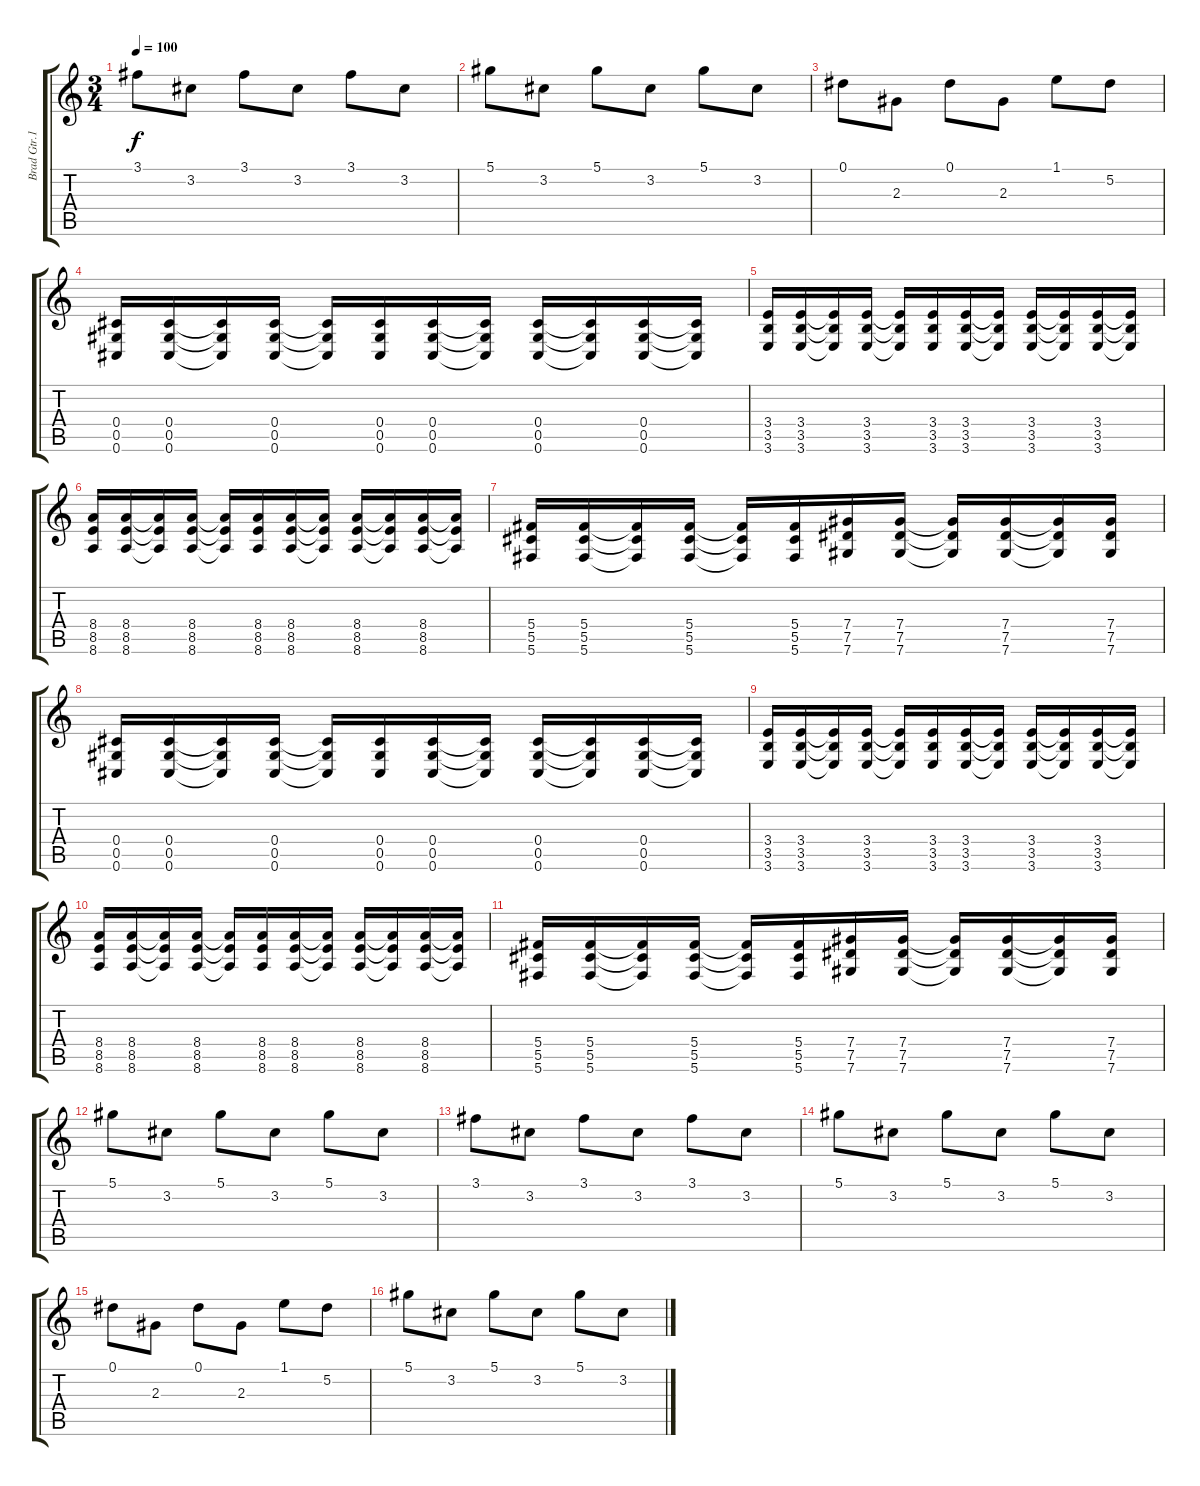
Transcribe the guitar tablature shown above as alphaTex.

\track ("Brad Gtr.1" "Brad Gtr.1") {instrument distortionguitar}
\staff {score tabs}
\tuning (Eb4 Bb3 Gb3 Db3 Ab2 Db2) {hide}
\ts (3 4)
\tempo 100
\clef g2
\ks c
3.1.8{dy f} 3.2.8 3.1.8 3.2.8 3.1.8 3.2.8 |
5.1.8 3.2.8 5.1.8 3.2.8 5.1.8 3.2.8 |
0.1.8 2.3.8 0.1.8 2.3.8 1.1.8 5.2.8 |
(0.4 0.5 0.6).16{volume 16 balance 0} (0.4 0.5 0.6).16 (0.4{t} 0.5{t} 0.6{t}).16 (0.4 0.5 0.6).16 (0.4{t} 0.5{t} 0.6{t}).16 (0.4 0.5 0.6).16 (0.4 0.5 0.6).16 (0.4{t} 0.5{t} 0.6{t}).16 (0.4 0.5 0.6).16 (0.4{t} 0.5{t} 0.6{t}).16 (0.4 0.5 0.6).16 (0.4{t} 0.5{t} 0.6{t}).16 |
(3.4 3.5 3.6).16 (3.4 3.5 3.6).16 (3.4{t} 3.5{t} 3.6{t}).16 (3.4 3.5 3.6).16 (3.4{t} 3.5{t} 3.6{t}).16 (3.4 3.5 3.6).16 (3.4 3.5 3.6).16 (3.4{t} 3.5{t} 3.6{t}).16 (3.4 3.5 3.6).16 (3.4{t} 3.5{t} 3.6{t}).16 (3.4 3.5 3.6).16 (3.4{t} 3.5{t} 3.6{t}).16 |
(8.4 8.5 8.6).16 (8.4 8.5 8.6).16 (8.4{t} 8.5{t} 8.6{t}).16 (8.4 8.5 8.6).16 (8.4{t} 8.5{t} 8.6{t}).16 (8.4 8.5 8.6).16 (8.4 8.5 8.6).16 (8.4{t} 8.5{t} 8.6{t}).16 (8.4 8.5 8.6).16 (8.4{t} 8.5{t} 8.6{t}).16 (8.4 8.5 8.6).16 (8.4{t} 8.5{t} 8.6{t}).16 |
(5.4 5.5 5.6).16 (5.4 5.5 5.6).16 (5.4{t} 5.5{t} 5.6{t}).16 (5.4 5.5 5.6).16 (5.4{t} 5.5{t} 5.6{t}).16 (5.4 5.5 5.6).16 (7.4 7.5 7.6).16 (7.4 7.5 7.6).16 (7.4{t} 7.5{t} 7.6{t}).16 (7.4 7.5 7.6).16 (7.4{t} 7.5{t} 7.6{t}).16 (7.4 7.5 7.6).16 |
(0.4 0.5 0.6).16 (0.4 0.5 0.6).16 (0.4{t} 0.5{t} 0.6{t}).16 (0.4 0.5 0.6).16 (0.4{t} 0.5{t} 0.6{t}).16 (0.4 0.5 0.6).16 (0.4 0.5 0.6).16 (0.4{t} 0.5{t} 0.6{t}).16 (0.4 0.5 0.6).16 (0.4{t} 0.5{t} 0.6{t}).16 (0.4 0.5 0.6).16 (0.4{t} 0.5{t} 0.6{t}).16 |
(3.4 3.5 3.6).16 (3.4 3.5 3.6).16 (3.4{t} 3.5{t} 3.6{t}).16 (3.4 3.5 3.6).16 (3.4{t} 3.5{t} 3.6{t}).16 (3.4 3.5 3.6).16 (3.4 3.5 3.6).16 (3.4{t} 3.5{t} 3.6{t}).16 (3.4 3.5 3.6).16 (3.4{t} 3.5{t} 3.6{t}).16 (3.4 3.5 3.6).16 (3.4{t} 3.5{t} 3.6{t}).16 |
(8.4 8.5 8.6).16 (8.4 8.5 8.6).16 (8.4{t} 8.5{t} 8.6{t}).16 (8.4 8.5 8.6).16 (8.4{t} 8.5{t} 8.6{t}).16 (8.4 8.5 8.6).16 (8.4 8.5 8.6).16 (8.4{t} 8.5{t} 8.6{t}).16 (8.4 8.5 8.6).16 (8.4{t} 8.5{t} 8.6{t}).16 (8.4 8.5 8.6).16 (8.4{t} 8.5{t} 8.6{t}).16 |
(5.4 5.5 5.6).16 (5.4 5.5 5.6).16 (5.4{t} 5.5{t} 5.6{t}).16 (5.4 5.5 5.6).16 (5.4{t} 5.5{t} 5.6{t}).16 (5.4 5.5 5.6).16 (7.4 7.5 7.6).16 (7.4 7.5 7.6).16 (7.4{t} 7.5{t} 7.6{t}).16 (7.4 7.5 7.6).16 (7.4{t} 7.5{t} 7.6{t}).16 (7.4 7.5 7.6).16 |
5.1.8{volume 11 balance 8} 3.2.8 5.1.8 3.2.8 5.1.8 3.2.8 |
3.1.8 3.2.8 3.1.8 3.2.8 3.1.8 3.2.8 |
5.1.8 3.2.8 5.1.8 3.2.8 5.1.8 3.2.8 |
0.1.8 2.3.8 0.1.8 2.3.8 1.1.8 5.2.8 |
5.1.8 3.2.8 5.1.8 3.2.8 5.1.8 3.2.8
